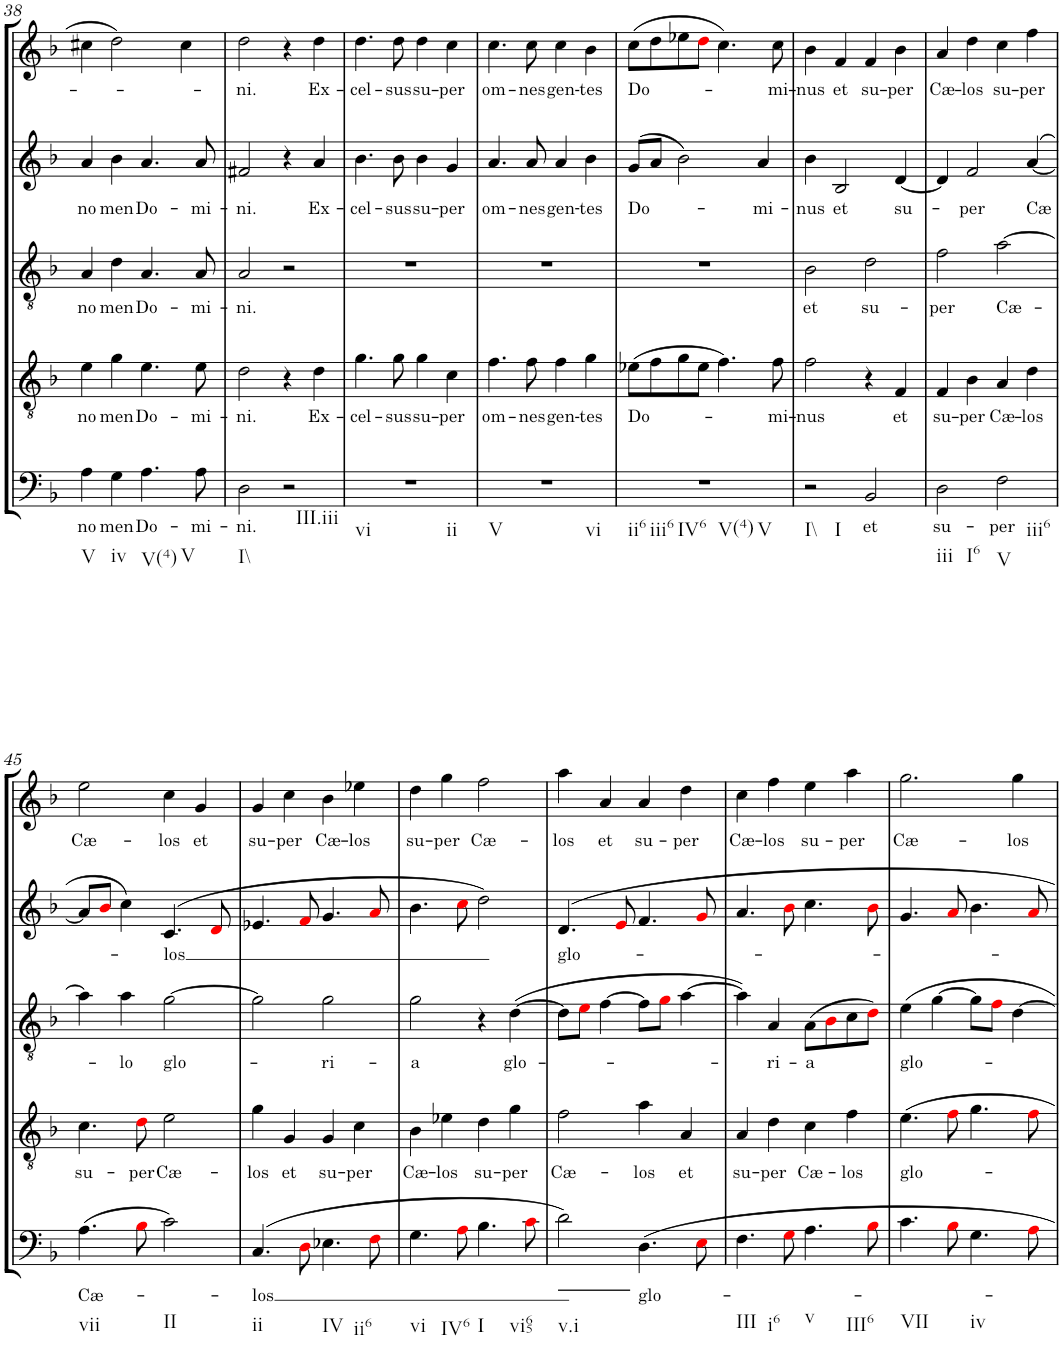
**kern	**text	**kern	**text	**kern	**text	**kern	**text	**kern	**text
*part5	*part5	*part4	*part4	*part3	*part3	*part2	*part2	*part1	*part1
*staff5	*staff5	*staff4	*staff4	*staff3	*staff3	*staff2	*staff2	*staff1	*staff1
*I"Basso	*	*I"Tenore	*	*I"Alto	*	*I"Alto	*	*I"Canto	*
!!LO:PB:g=z
*clefF4	*	*clefGv2	*	*clefGv2	*	*clefG2	*	*clefG2	*
*Trd7c12	*	*	*	*	*	*	*	*	*
*k[b-]	*	*k[b-]	*	*k[b-]	*	*k[b-]	*	*k[b-]	*
*F:	*	*F:	*	*F:	*	*F:	*	*F:	*
*M4/4	*	*M4/4	*	*M4/4	*	*M4/4	*	*M4/4	*
*met(c)	*	*met(c)	*	*met(c)	*	*met(c)	*	*met(c)	*
=38	=38	=38	=38	=38	=38	=38	=38	=38	=38
!LO:TX:b:t=V	!	!	!	!	!	!	!	!	!
!	!LO:LY:b	!	!LO:LY:b	!	!LO:LY:b	!	!LO:LY:b	!	!LO:LY:b
4A\	no-	4e\	no-	4A/	no-	4a/	no-	4cc#X\	-­-
!LO:TX:b:t=iv	!	!	!	!	!	!	!	!	!
!	!LO:LY:b	!	!LO:LY:b	!	!LO:LY:b	!	!LO:LY:b	!	!
4G\	-men	4g\	-men	4d\	-men	4b-\	-men	2dd\	.
!LO:TX:b:t=V(4)	!	!	!	!	!	!	!	!	!
!LO:TX:b:t=V	!	!	!	!	!	!	!	!	!
!	!LO:LY:b	!	!LO:LY:b	!	!LO:LY:b	!	!LO:LY:b	!	!
4.A\	Do-	4.e\	Do-	4.A/	Do-	4.a/	Do-	.	.
.	.	.	.	.	.	.	.	4cc#\	.
!	!LO:LY:b	!	!LO:LY:b	!	!LO:LY:b	!	!LO:LY:b	!	!
8A\	-mi-	8e\	-mi-	8A/	-mi-	8a/	-mi-	.	.
=39	=39	=39	=39	=39	=39	=39	=39	=39	=39
!LO:TX:b:t=I\\	!	!	!	!	!	!	!	!	!
!	!LO:LY:b	!	!LO:LY:b	!	!LO:LY:b	!	!LO:LY:b	!	!LO:LY:b
2D\	-ni.	2d\	-ni.	2A/	-ni.	2f#X/	-ni.	2dd\	-ni.
!LO:TX:b:t=III.iii	!	!	!	!	!	!	!	!	!
2r	.	4r	.	2r	.	4r	.	4r	.
!	!	!	!LO:LY:b	!	!	!	!LO:LY:b	!	!LO:LY:b
.	.	4d\	Ex-	.	.	4a/	Ex-	4dd\	Ex-
=40	=40	=40	=40	=40	=40	=40	=40	=40	=40
!LO:TX:b:t=vi	!	!	!	!	!	!	!	!	!
!LO:TX:b:t=ii	!	!	!	!	!	!	!	!	!
!	!	!	!LO:LY:b	!	!	!	!LO:LY:b	!	!LO:LY:b
1r	.	4.g\	-cel-	1r	.	4.b-\	-cel-	4.dd\	-cel-
!	!	!	!LO:LY:b	!	!	!	!LO:LY:b	!	!LO:LY:b
.	.	8g\	-sus	.	.	8b-\	-sus	8dd\	-sus
!	!	!	!LO:LY:b	!	!	!	!LO:LY:b	!	!LO:LY:b
.	.	4g\	su-	.	.	4b-\	su-	4dd\	su-
!	!	!	!LO:LY:b	!	!	!	!LO:LY:b	!	!LO:LY:b
.	.	4c\	-per	.	.	4g/	-per	4cc\	-per
=41	=41	=41	=41	=41	=41	=41	=41	=41	=41
!LO:TX:b:t=V	!	!	!	!	!	!	!	!	!
!LO:TX:b:t=vi	!	!	!	!	!	!	!	!	!
!	!	!	!LO:LY:b	!	!	!	!LO:LY:b	!	!LO:LY:b
1r	.	4.f\	om-	1r	.	4.a/	om-	4.cc\	om-
!	!	!	!LO:LY:b	!	!	!	!LO:LY:b	!	!LO:LY:b
.	.	8f\	-nes	.	.	8a/	-nes	8cc\	-nes
!	!	!	!LO:LY:b	!	!	!	!LO:LY:b	!	!LO:LY:b
.	.	4f\	gen-	.	.	4a/	gen-	4cc\	gen-
!	!	!	!LO:LY:b	!	!	!	!LO:LY:b	!	!LO:LY:b
.	.	4g\	-tes	.	.	4b-\	-tes	4b-\	-tes
=42	=42	=42	=42	=42	=42	=42	=42	=42	=42
!LO:TX:b:t=ii6	!	!	!	!	!	!	!	!	!
!LO:TX:b:t=iii6	!	!	!	!	!	!	!	!	!
!LO:TX:b:t=IV6	!	!	!	!	!	!	!	!	!
!LO:TX:b:t=V(4)	!	!	!	!	!	!	!	!	!
!LO:TX:b:t=V	!	!	!	!	!	!	!	!	!
!	!	!	!LO:LY:b	!	!	!	!LO:LY:b	!	!LO:LY:b
1r	.	(>8e-X\L	Do-	1r	.	(>8g/L	Do-	(>8cc\L	Do-
.	.	8f\	.	.	.	8a/J	.	8dd\	.
.	.	8g\	.	.	.	2b-\)	.	8ee-X\	.
.	.	8e-\J	.	.	.	.	.	8ddi\J	.
.	.	4.f\)	.	.	.	.	.	4.cc\)	.
!	!	!	!	!	!	!	!LO:LY:b	!	!
.	.	.	.	.	.	4a/	-mi-	.	.
!	!	!	!LO:LY:b	!	!	!	!	!	!LO:LY:b
.	.	8f\	-mi-	.	.	.	.	8cc\	-mi-
=43	=43	=43	=43	=43	=43	=43	=43	=43	=43
!LO:TX:b:t=I\\	!	!	!	!	!	!	!	!	!
!LO:TX:b:t=I	!	!	!	!	!	!	!	!	!
!	!	!	!LO:LY:b	!	!LO:LY:b	!	!LO:LY:b	!	!LO:LY:b
2r	.	2f\	-­nus	2B-\	et	4b-\	-­nus	4b-\	-­nus
!	!	!	!	!	!	!	!LO:LY:b	!	!LO:LY:b
.	.	.	.	.	.	2B-/	et	4f/	et
!	!LO:LY:b	!	!	!	!LO:LY:b	!	!	!	!LO:LY:b
2BB-/	et	4r	.	2d\	su-	.	.	4f/	su-
!	!	!	!LO:LY:b	!	!	!	!LO:LY:b	!	!LO:LY:b
.	.	4F/	et	.	.	[4d/	su-	4b-\	-per
=44	=44	=44	=44	=44	=44	=44	=44	=44	=44
!LO:TX:b:t=iii	!	!	!	!	!	!	!	!	!
!LO:TX:b:t=I6	!	!	!	!	!	!	!	!	!
!	!LO:LY:b	!	!LO:LY:b	!	!LO:LY:b	!	!	!	!LO:LY:b
2D\	su-	4F/	su-	2f\	-per	4d/]	.	4a/	Cæ-
!	!	!	!LO:LY:b	!	!	!	!LO:LY:b	!	!LO:LY:b
.	.	4B-\	-per	.	.	2f/	-per	4dd\	-los
!LO:TX:b:t=V	!	!	!	!	!	!	!	!	!
!LO:TX:b:t=iii6	!	!	!	!	!	!	!	!	!
!	!LO:LY:b	!	!LO:LY:b	!	!LO:LY:b	!	!	!	!LO:LY:b
2F\	-per	4A/	Cæ-	[2a\	Cæ-	.	.	4cc\	su-
!	!	!	!LO:LY:b	!	!	!	!LO:LY:b	!	!LO:LY:b
.	.	4d\	-los	.	.	(>[4a/	Cæ-	4ff\	-per
!!LO:LB:g=z
=45	=45	=45	=45	=45	=45	=45	=45	=45	=45
!LO:TX:b:t=vii	!	!	!	!	!	!	!	!	!
!	!LO:LY:b	!	!LO:LY:b	!	!	!	!	!	!LO:LY:b
(>4.A\	Cæ-	4.c\	su-	4a\]	.	8a/L]	.	2ee\	Cæ-
.	.	.	.	.	.	8b-i/J	.	.	.
!	!	!	!	!	!LO:LY:b	!	!	!	!
.	.	.	.	4a\	-lo	4cc\)	.	.	.
!	!	!	!LO:LY:b	!	!	!	!	!	!
8B-i\	.	8di\	-per	.	.	.	.	.	.
!LO:TX:b:t=II	!	!	!	!	!	!	!	!	!
!	!	!	!LO:LY:b	!	!LO:LY:b	!	!LO:LY:b	!	!LO:LY:b
2c\)	.	2e\	Cæ-	[2g\	glo-	(>4.c/	-los	4cc\	-los
!	!	!	!	!	!	!	!	!	!LO:LY:b
.	.	.	.	.	.	.	.	4g/	et
.	.	.	.	.	.	8di/	.	.	.
=46	=46	=46	=46	=46	=46	=46	=46	=46	=46
!LO:TX:b:t=ii	!	!	!	!	!	!	!	!	!
!	!LO:LY:b	!	!LO:LY:b	!	!	!	!	!	!LO:LY:b
(>4.C/	-los	4g\	-los	2g\]	.	4.e-X/	.	4g/	su-
!	!	!	!LO:LY:b	!	!	!	!	!	!LO:LY:b
.	.	4G/	et	.	.	.	.	4cc\	-per
8Di\	.	.	.	.	.	8fi/	.	.	.
!LO:TX:b:t=IV	!	!	!	!	!	!	!	!	!
!LO:TX:b:t=ii6	!	!	!	!	!	!	!	!	!
!	!	!	!LO:LY:b	!	!LO:LY:b	!	!	!	!LO:LY:b
4.E-X\	.	4G/	su-	2g\	-ri-	4.g/	.	4b-\	Cæ-
!	!	!	!LO:LY:b	!	!	!	!	!	!LO:LY:b
.	.	4c\	-per	.	.	.	.	4ee-X\	-los
8Fi\	.	.	.	.	.	8ai/	.	.	.
=47	=47	=47	=47	=47	=47	=47	=47	=47	=47
!LO:TX:b:t=vi	!	!	!	!	!	!	!	!	!
!LO:TX:b:t=IV6	!	!	!	!	!	!	!	!	!
!	!	!	!LO:LY:b	!	!LO:LY:b	!	!	!	!LO:LY:b
4.G\	.	4B-\	Cæ-	2g\	-a	4.b-\	.	4dd\	su-
!	!	!	!LO:LY:b	!	!	!	!	!	!LO:LY:b
.	.	4e-X\	-los	.	.	.	.	4gg\	-per
8Ai\	.	.	.	.	.	8cci\	.	.	.
!LO:TX:b:t=I	!	!	!	!	!	!	!	!	!
!LO:TX:b:t=vi65	!	!	!	!	!	!	!	!	!
!	!	!	!LO:LY:b	!	!	!	!	!	!LO:LY:b
4.B-\	.	4d\	su-	4r	.	2dd\)	.	2ff\	Cæ-
!	!	!	!LO:LY:b	!	!LO:LY:b	!	!	!	!
.	.	4g\	-per	(>[4d\	glo-	.	.	.	.
8ci\	.	.	.	.	.	.	.	.	.
=48	=48	=48	=48	=48	=48	=48	=48	=48	=48
!LO:TX:b:t=v.i	!	!	!	!	!	!	!	!	!
!	!	!	!LO:LY:b	!	!LO:LY:b	!	!LO:LY:b	!	!LO:LY:b
2d\)	.	2f\	Cæ-	8d\L]	-­-	4.d/	glo-	4aa\	-­los
.	.	.	.	8ei\J	.	.	.	.	.
!	!	!	!	!	!	!	!	!	!LO:LY:b
.	.	.	.	[4f\	.	.	.	4a/	et
.	.	.	.	.	.	8ei/	.	.	.
!	!LO:LY:b	!	!LO:LY:b	!	!	!	!	!	!LO:LY:b
4.D\	glo-	4a\	-los	8f\L]	.	4.f/	.	4a/	su-
.	.	.	.	8gi\J	.	.	.	.	.
!	!	!	!LO:LY:b	!	!	!	!	!	!LO:LY:b
.	.	4A/	et	[4a\	.	.	.	4dd\	-per
8Ei\	.	.	.	.	.	8gi/	.	.	.
=49	=49	=49	=49	=49	=49	=49	=49	=49	=49
!LO:TX:b:t=III	!	!	!	!	!	!	!	!	!
!LO:TX:b:t=i6	!	!	!	!	!	!	!	!	!
!	!	!	!LO:LY:b	!	!	!	!	!	!LO:LY:b
4.F\	.	4A/	su-	4a\])	.	4.a/	.	4cc\	Cæ-
!	!	!	!LO:LY:b	!	!LO:LY:b	!	!	!	!LO:LY:b
.	.	4d\	-per	4A/	-ri-	.	.	4ff\	-los
8Gi\	.	.	.	.	.	8b-i\	.	.	.
!LO:TX:b:t=v	!	!	!	!	!	!	!	!	!
!LO:TX:b:t=III6	!	!	!	!	!	!	!	!	!
!	!	!	!LO:LY:b	!	!LO:LY:b	!	!	!	!LO:LY:b
4.A\	.	4c\	Cæ-	(>8A\L	-a	4.cc\	.	4ee\	su-
.	.	.	.	8B-i\	.	.	.	.	.
!	!	!	!LO:LY:b	!	!	!	!	!	!LO:LY:b
.	.	4f\	-los	8c\	.	.	.	4aa\	-per
8B-i\	.	.	.	8di\J)	.	8b-i\	.	.	.
=50	=50	=50	=50	=50	=50	=50	=50	=50	=50
!LO:TX:b:t=VII	!	!	!	!	!	!	!	!	!
!	!	!	!LO:LY:b	!	!LO:LY:b	!	!	!	!LO:LY:b
4.c\	.	4.e\	glo-	4e\	glo-	4.g/	.	2.gg\	Cæ-
.	.	.	.	[4g\	.	.	.	.	.
8B-i\	.	8fi\	.	.	.	8ai/	.	.	.
!LO:TX:b:t=iv	!	!	!	!	!	!	!	!	!
4.G\	.	4.g\	.	8g\L]	.	4.b-\	.	.	.
.	.	.	.	8fi\J	.	.	.	.	.
!	!	!	!	!	!	!	!	!	!LO:LY:b
.	.	.	.	[4d\	.	.	.	4gg\	-los
8Ai\	.	8fi\	.	.	.	8ai/	.	.	.
=	=	=	=	=	=	=	=	=	=
*-	*-	*-	*-	*-	*-	*-	*-	*-	*-
